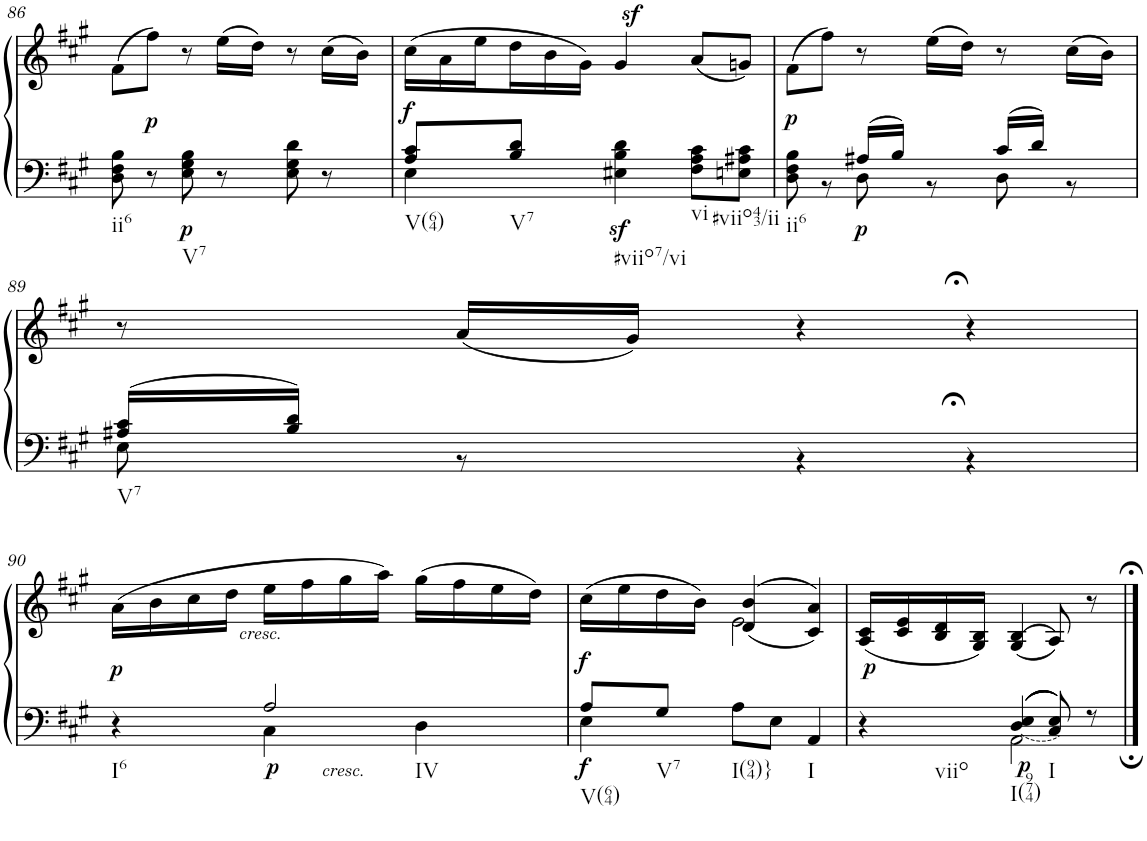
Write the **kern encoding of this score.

**kern	**kern	**dynam
*part1	*part1	*part1
*staff2	*staff1	*staff1/2
*I"unbenannt2	*	*
!!LO:PB:g=z
*clefF4	*clefG2	*
*k[f#c#g#]	*k[f#c#g#]	*
*M3/4	*M3/4	*
=86	=86	=86
!LO:TX:b:t=ii6	!	!
8D\ 8F#\ 8B\	(8f#\L	.
!	!	!LO:DY:b
8r	8ff#\J)	p
!LO:TX:b:t=V7	!	!
!	!	!LO:DY:b=2
8E\ 8G#\ 8B\	8r	p
8r	(16ee\LL	.
.	16dd\JJ)	.
8E\ 8G#\ 8d\	8r	.
8r	(16cc#\LL	.
.	16b\JJ)	.
=87	=87	=87
*^	*	*
*	*	*Xbrackettup	*
!LO:TX:b:t=V(64)	!	!	!
!	!	!	!LO:DY:b
8A/ 8c#/L	4E\	(24cc#\LL	f
.	.	24a\	.
.	.	24ee\	.
!LO:TX:b:t=V7	!	!	!
8B/ 8d/J	.	24dd\	.
.	.	24b\	.
.	.	24g#\JJ)	.
!LO:TX:b:t=#viio7/vi	!	!	!
!	!	!	!LO:DY:b=2
4E#X\ 4B\ 4d\	2ryy	4g#z>/	sf
!LO:TX:b:t=vi	!	!	!
8F#\ 8A\ 8c#\L	.	(8a/L	.
!LO:TX:b:t=#viio43/ii	!	!	!
8En\ 8A#X\ 8c#\J	.	8gn/J)	.
=88	=88	=88	=88
!LO:TX:b:t=ii6	!	!	!
!	!	!	!LO:DY:b
4ryy	8D\ 8F#\ 8B\	(8f#\L	p
.	8r	8ff#\J)	.
!	!	!	!LO:DY:b=2
16A#X/LL	8D\	8r	p
16B/JJ	.	.	.
8ryy	8r	(16ee\LL	.
.	.	16dd\JJ)	.
16c#/LL	8D\	8r	.
16d/JJ	.	.	.
8ryy	8r	(16cc#\LL	.
.	.	16b\JJ)	.
!!LO:LB:g=z
=89	=89	=89	=89
!LO:TX:b:t=V7	!	!	!
16A#X/ 16c#/LL	8E\	8r	.
16B/ 16d/JJ	.	.	.
8ryy	8r	(16a/LL	.
.	.	16g#/JJ)	.
4ryy	4r	4r	.
4ryy	4r;<	4r;<	.
!!LO:LB:g=z
=90	=90	=90	=90
!LO:TX:b:t=I6	!	!	!
!	!	!	!LO:DY:b
4r	4ryy	(16a\LL	p
.	.	16b\	.
!	!	!LO:TX:b:i:t=cresc.	!
.	.	16cc#\	.
.	.	16dd\JJ	.
!LO:TX:b:t=IV	!	!	!
!	!	!	!LO:DY:b=2
2A/	4C#\	16ee\LL	p
.	.	16ff#\	.
.	.	16gg#\	.
.	.	16aa\JJ)	.
!	!LO:TX:b:i:t=cresc.	!	!
.	4D\	(16gg#\LL	.
.	.	16ff#\	.
.	.	16ee\	.
.	.	16dd\JJ)	.
=91	=91	=91	=91
*	*	*^	*
!LO:TX:b:t=V(64)	!	!	!	!
!	!	!	!	!LO:DY:b=2
!	!	!	!	!LO:DY:n=1:b
8A/L	4E\	(>16cc#\LL	4ryy	f f
.	.	16ee\	.	.
!LO:TX:b:t=V7	!	!	!	!
8G#/J	.	16dd\	.	.
.	.	16b\JJ)	.	.
!LO:TX:b:t=I(94)}	!	!	!	!
!LO:TX:b:t=I	!	!	!	!
2ryy	8A\L	(<(4d/ 4b/	2e\	.
.	8E\J	.	.	.
.	4AA/	4c#/ 4a/))	.	.
*	*	*v	*v	*
=92	=92	=92	=92
!LO:TX:b:t=viio	!	!	!
!	!	!	!LO:DY:a=2
4r	4ryy	(16A/ 16c#/LL	p
.	.	16c#/ 16e/	.
.	.	16B/ 16d/	.
.	.	16G#/ 16B/JJ)	.
!LO:TX:b:t=I(974)	!	!	!
!	!	!	!LO:DY:b=2
4D/ 4E/	2AA\	(>(4G#/ 4B/	p
!LO:TX:b:t=I	!	!	!
8C#/ 8E/	.	8A/))	.
8r	.	8r	.
*v	*v	*	*
==	==	==
*-	*-	*-
